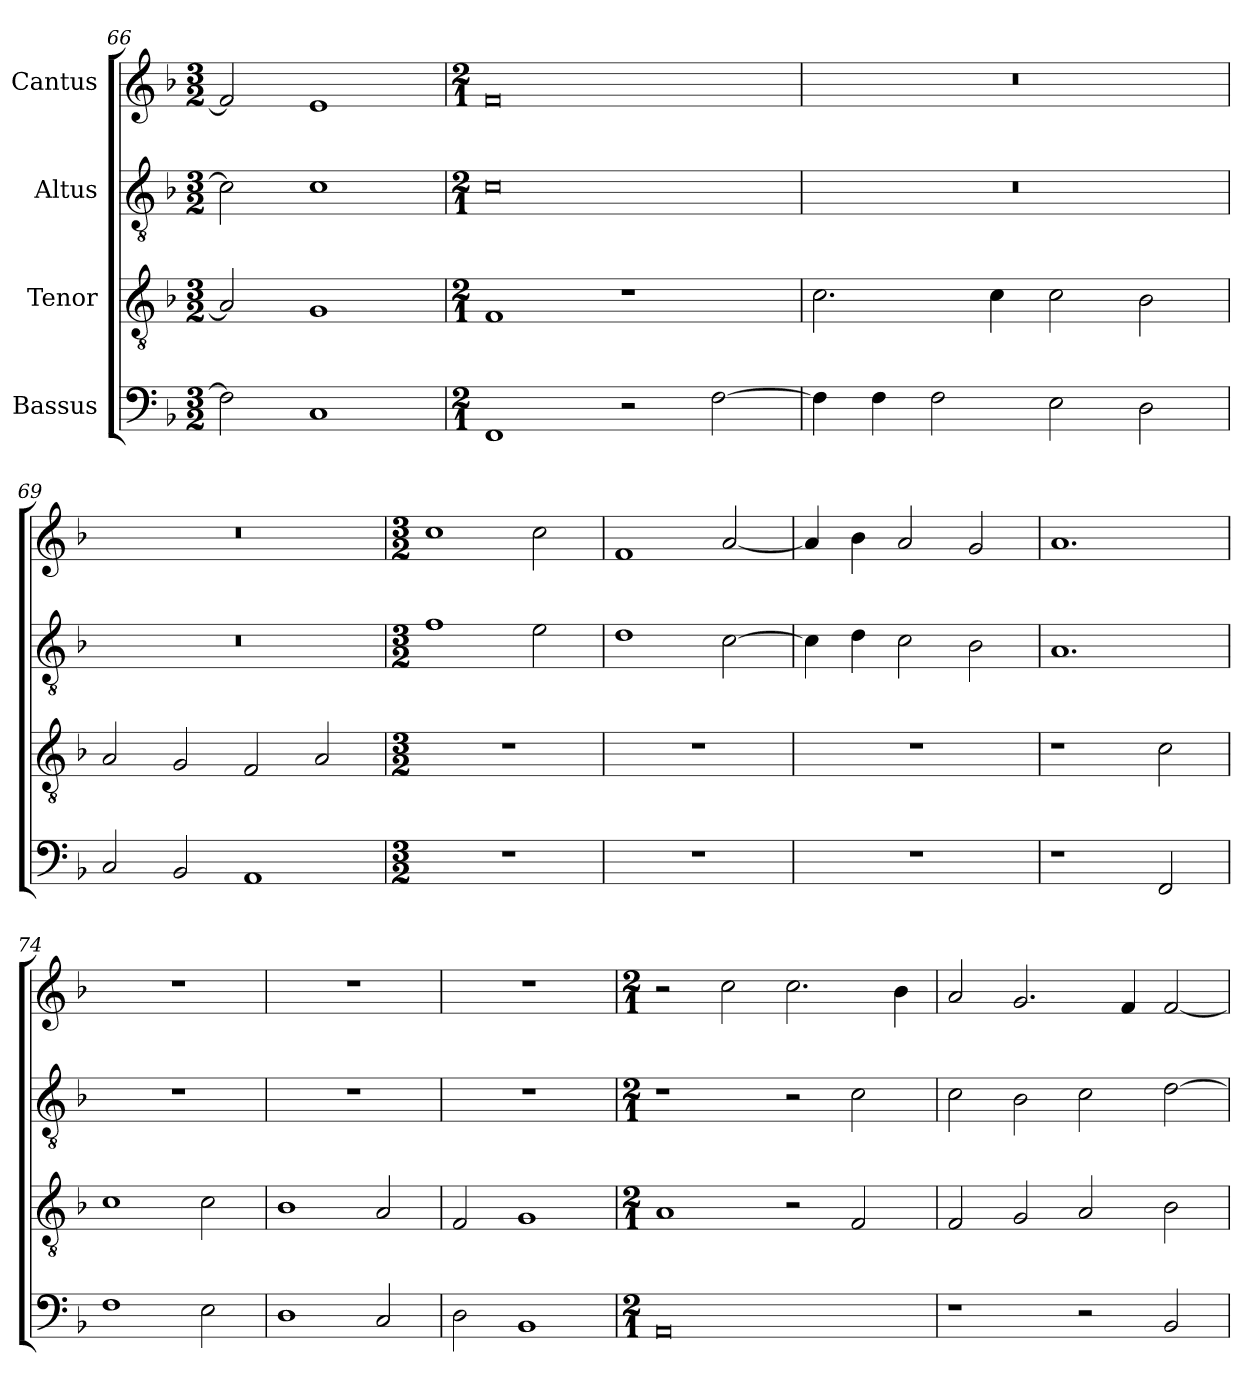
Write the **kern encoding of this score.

**kern	**kern	**kern	**kern
*part4	*part3	*part2	*part1
*staff4	*staff3	*staff2	*staff1
*I"Bassus	*I"Tenor	*I"Altus	*I"Cantus
*clefF4	*clefGv2	*clefGv2	*clefG2
*	*ITrd7c12	*ITrd7c12	*
*k[b-]	*k[b-]	*k[b-]	*k[b-]
*F:	*F:	*F:	*F:
*M3/2	*M3/2	*M3/2	*M3/2
=66	=66	=66	=66
2Fi\]	2AAi/]	2Ci\]	2fi/]
1Ci	1GGi	1Ci	1ei
!!LO:LB:g=z
=67	=67	=67	=67
*M2/1	*M2/1	*M2/1	*M2/1
1FFi	1FFi	0Ci	0fi
2r	1r	.	.
[>2Fi\	.	.	.
=68	=68	=68	=68
!	!	!LO:N:vis=1	!LO:N:vis=1
4Fi\]	2.Ci\	0r	0r
4Fi\	.	.	.
2Fi\	.	.	.
.	4Ci\	.	.
2Ei\	2Ci\	.	.
2Di\	2BB-i\	.	.
=69	=69	=69	=69
!	!	!LO:N:vis=1	!LO:N:vis=1
2Ci/	2AAi/	0r	0r
2BB-i/	2GGi/	.	.
1AAi	2FFi/	.	.
.	2AAi/	.	.
=70	=70	=70	=70
*M3/2	*M3/2	*M3/2	*M3/2
!LO:N:vis=1	!LO:N:vis=1	!	!
1.r	1.r	1Fi	1cci
.	.	2Ei\	2cci\
=71	=71	=71	=71
!LO:N:vis=1	!LO:N:vis=1	!	!
1.r	1.r	1Di	1fi
.	.	[>2Ci\	[<2ai/
=72	=72	=72	=72
!LO:N:vis=1	!LO:N:vis=1	!	!
1.r	1.r	4Ci\]	4ai/]
.	.	4Di\	4b-i\
.	.	2Ci\	2ai/
.	.	2BB-i\	2gi/
!!LO:LB:g=z
=73	=73	=73	=73
1r	1r	1.AAi	1.ai
2FFi/	2Ci\	.	.
=74	=74	=74	=74
!	!	!LO:N:vis=1	!LO:N:vis=1
1Fi	1Ci	1.r	1.r
2Ei\	2Ci\	.	.
=75	=75	=75	=75
!	!	!LO:N:vis=1	!LO:N:vis=1
1Di	1BB-i	1.r	1.r
2Ci/	2AAi/	.	.
=76	=76	=76	=76
!	!	!LO:N:vis=1	!LO:N:vis=1
2Di\	2FFi/	1.r	1.r
1BB-i	1GGi	.	.
=77	=77	=77	=77
*M2/1	*M2/1	*M2/1	*M2/1
0AAi	1AAi	1r	2r
.	.	.	2cci\
.	2r	2r	2.cci\
.	2FFi/	2Ci\	.
.	.	.	4b-i\
=78	=78	=78	=78
1r	2FFi/	2Ci\	2ai/
.	2GGi/	2BB-i\	2.gi/
2r	2AAi/	2Ci\	.
.	.	.	4fi/
2BB-i/	2BB-i\	[>2Di\	[<2fi/
=	=	=	=
*-	*-	*-	*-
